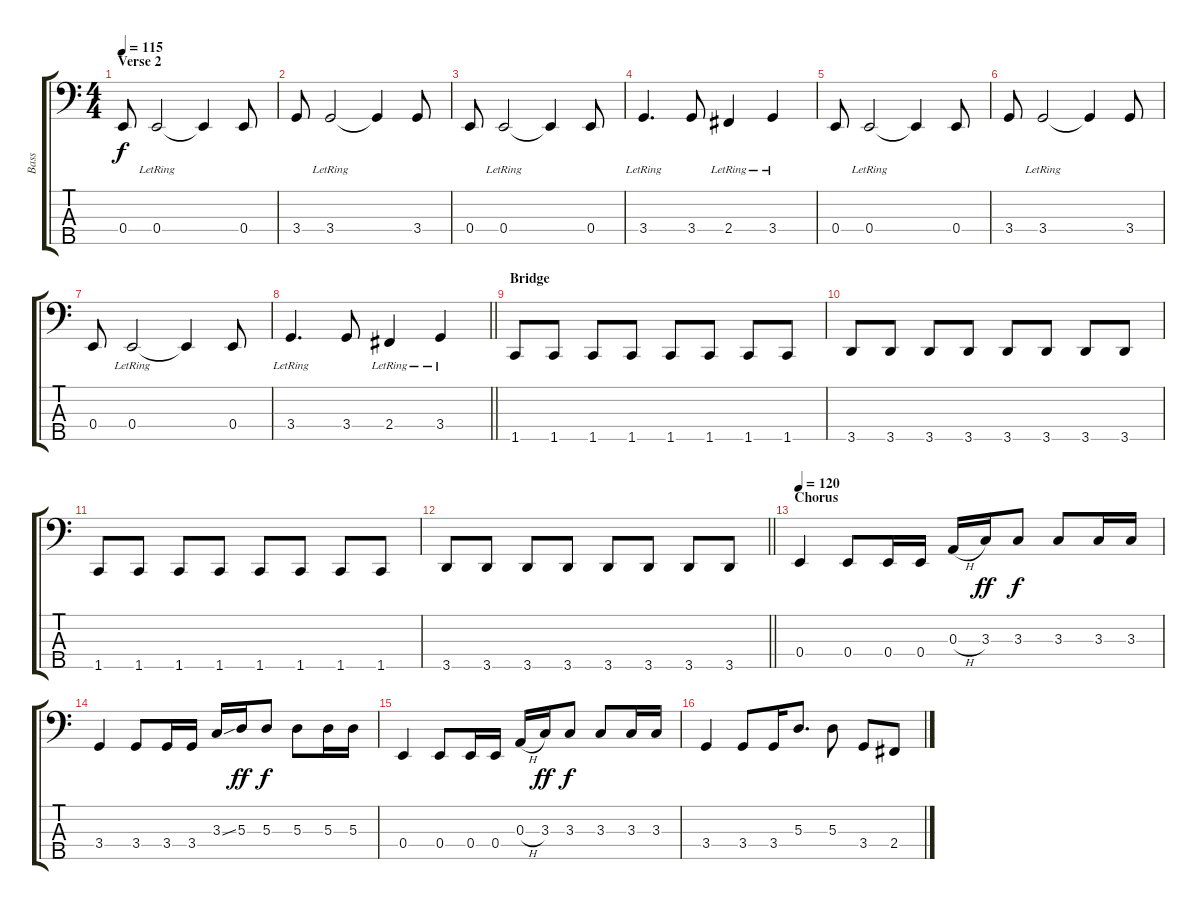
\track ("Bass" "Bass") {instrument electricbasspick}
\staff {score tabs}
\tuning (G2 D2 A1 E1 B0) {hide}
\ts (4 4)
\section ("" "Verse 2")
\tempo 115
\clef f4
\ks c
0.4.8{dy f} 0.4{lr}.2 0.4{t}.4 0.4.8 |
3.4.8 3.4{lr}.2 3.4{t}.4 3.4.8 |
0.4.8 0.4{lr}.2 0.4{t}.4 0.4.8 |
3.4{lr}.4{d} 3.4.8 2.4{lr}.4 3.4{lr}.4 |
0.4.8 0.4{lr}.2 0.4{t}.4 0.4.8 |
3.4.8 3.4{lr}.2 3.4{t}.4 3.4.8 |
0.4.8 0.4{lr}.2 0.4{t}.4 0.4.8 |
\barLineRight lightlight
3.4{lr}.4{d} 3.4.8 2.4{lr}.4 3.4{lr}.4 |
\section ("" "Bridge")
1.5.8 1.5.8 1.5.8 1.5.8 1.5.8 1.5.8 1.5.8 1.5.8 |
3.5.8 3.5.8 3.5.8 3.5.8 3.5.8 3.5.8 3.5.8 3.5.8 |
1.5.8 1.5.8 1.5.8 1.5.8 1.5.8 1.5.8 1.5.8 1.5.8 |
\barLineRight lightlight
3.5.8 3.5.8 3.5.8 3.5.8 3.5.8 3.5.8 3.5.8 3.5.8 |
\section ("" "Chorus")
\tempo 120
0.4.4 0.4.8 0.4.16 0.4.16 0.3{h}.16 3.3.16{dy ff} 3.3.8{dy f} 3.3.8 3.3.16 3.3.16 |
3.4.4 3.4.8 3.4.16 3.4.16 3.3{ss}.16 5.3.16{dy ff} 5.3.8{dy f} 5.3.8 5.3.16 5.3.16 |
0.4.4 0.4.8 0.4.16 0.4.16 0.3{h}.16 3.3.16{dy ff} 3.3.8{dy f} 3.3.8 3.3.16 3.3.16 |
3.4.4 3.4.8 3.4.16 5.3.8{d} 5.3.8 3.4.8 2.4.8
